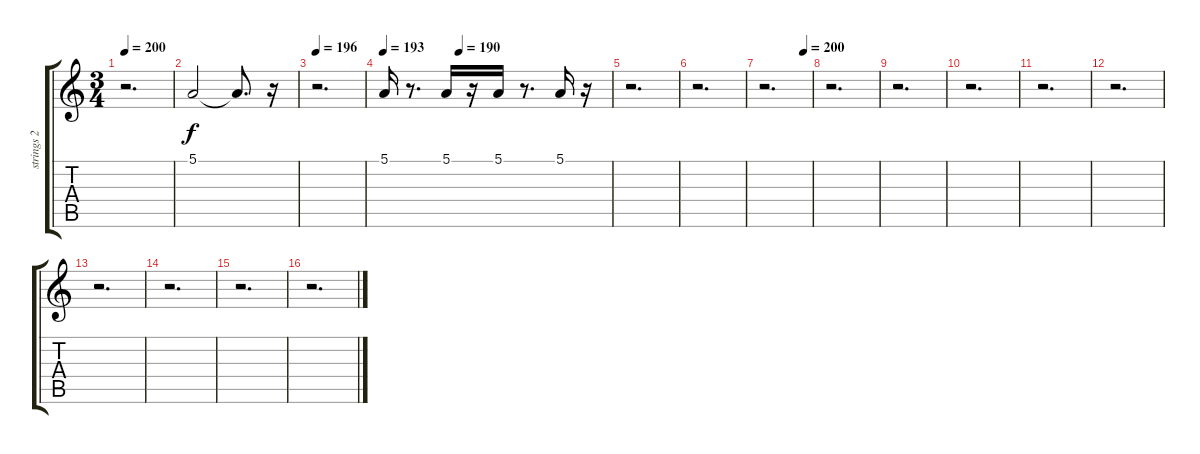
\track ("strings 2" "strings 2") {instrument tremolostrings}
\staff {score tabs}
\tuning (E4 B3 G3 D3 A2 E2) {hide}
\ts (3 4)
\tempo 200
\clef g2
\ks c
r.2{d dy f} |
5.1.2 5.1{t}.8{d} r.16 |
\tempo 196
r.2{d} |
\tempo 193
\tempo (190 0.3333333333333333)
5.1.16 r.8{d} 5.1.16 r.16 5.1.16 r.8{d} 5.1.16 r.16 |
r.2{d} |
r.2{d} |
\tempo (200 0.8333333333333334)
r.2{d} |
r.2{d} |
r.2{d} |
r.2{d} |
r.2{d} |
r.2{d} |
r.2{d} |
r.2{d} |
r.2{d} |
r.2{d}
